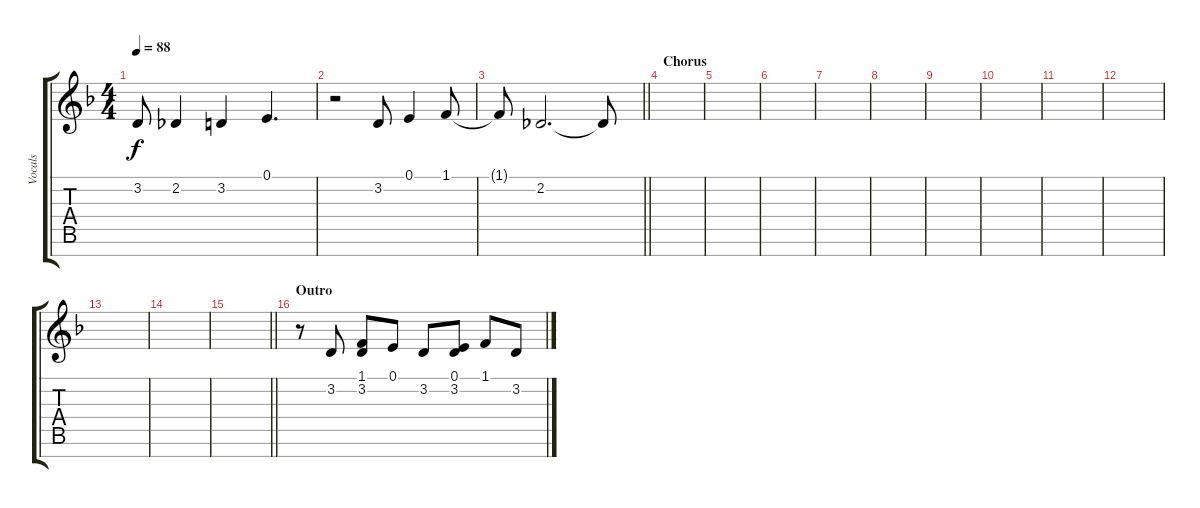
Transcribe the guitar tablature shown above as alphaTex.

\track ("Vocals" "Vocals") {mute instrument piccolo}
\staff {score tabs}
\tuning (E4 B3 G3 D3 A2 E2 B1) {hide}
\ts (4 4)
\tempo 88
\clef g2
\ks f
3.2{t}.8{dy f} 2.2.4 3.2.4 0.1.4{d} |
r.2 3.2.8 0.1.4 1.1.8 |
\barLineRight lightlight
1.1{t}.8 2.2.2{d} 2.2{t}.8 |
\section ("" "Chorus")
|
|
|
|
|
|
|
|
|
|
|
\barLineRight lightlight
|
\section ("" "Outro")
r.8 3.2.8 (1.1 3.2).8 0.1.8 3.2.8 (0.1 3.2).8 1.1.8 3.2.8
